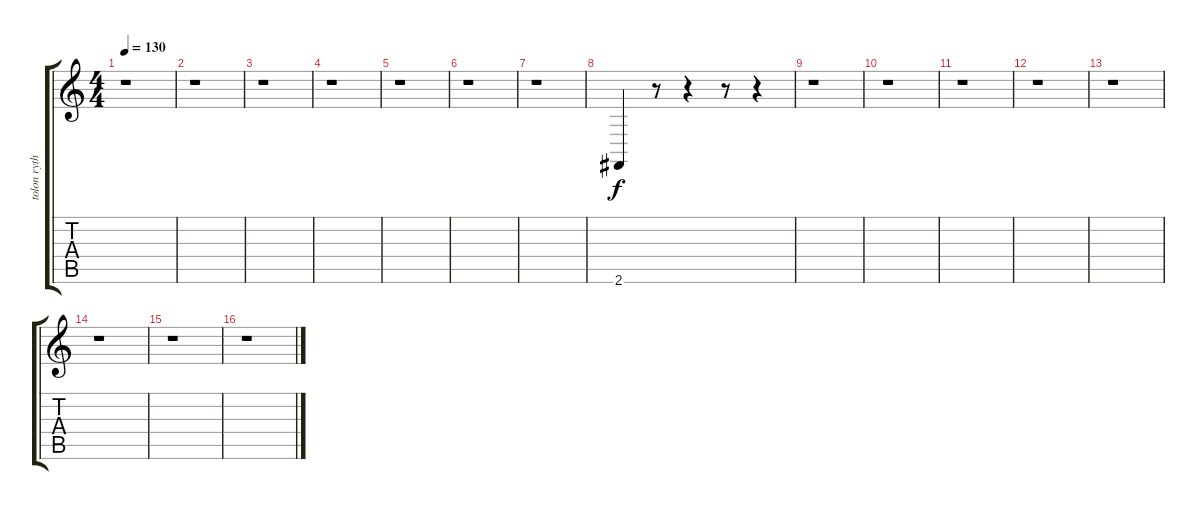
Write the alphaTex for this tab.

\track ("tolon rythm" "tolon ryth") {instrument glockenspiel}
\staff {score tabs}
\tuning (E4 B3 G3 D3 A2 E2) {hide}
\ts (4 4)
\tempo 130
\clef g2
\ks c
r.1{dy f} |
r.1 |
r.1 |
r.1 |
r.1 |
r.1 |
r.1 |
2.6.4 r.8 r.4 r.8 r.4 |
r.1 |
r.1 |
r.1 |
r.1 |
r.1 |
r.1 |
r.1 |
r.1
